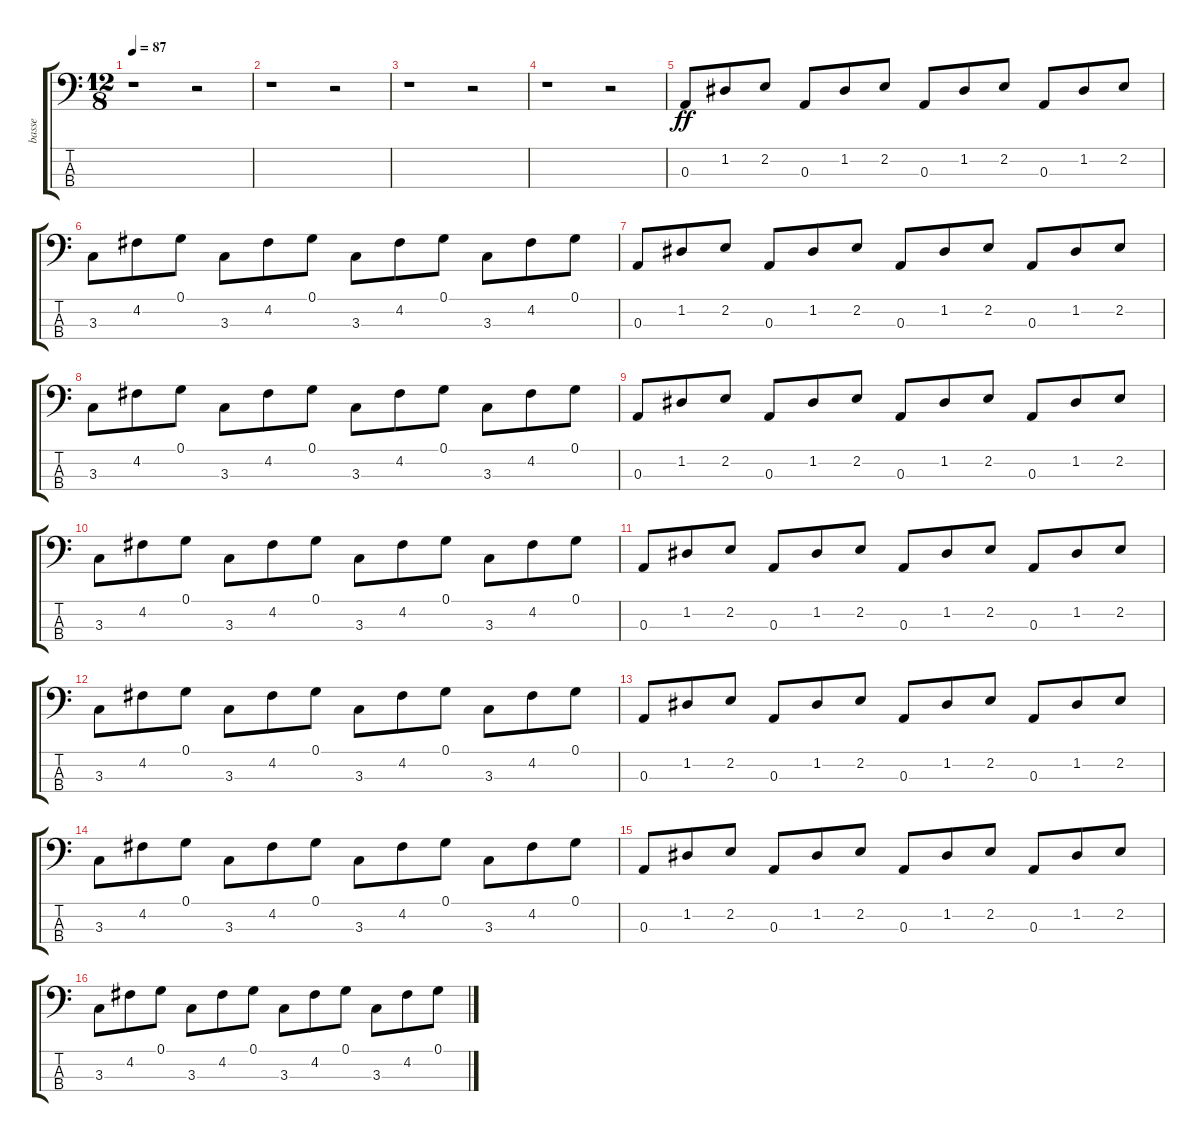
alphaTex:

\track ("basse" "basse") {instrument slapbass1}
\staff {score tabs}
\tuning (G2 D2 A1 E1) {hide}
\ts (12 8)
\tempo 87
\clef f4
\ks c
r.1{dy ff} r.2 |
r.1 r.2 |
r.1 r.2 |
r.1 r.2 |
0.3.8 1.2.8 2.2.8 0.3.8 1.2.8 2.2.8 0.3.8 1.2.8 2.2.8 0.3.8 1.2.8 2.2.8 |
3.3.8 4.2.8 0.1.8 3.3.8 4.2.8 0.1.8 3.3.8 4.2.8 0.1.8 3.3.8 4.2.8 0.1.8 |
0.3.8 1.2.8 2.2.8 0.3.8 1.2.8 2.2.8 0.3.8 1.2.8 2.2.8 0.3.8 1.2.8 2.2.8 |
3.3.8 4.2.8 0.1.8 3.3.8 4.2.8 0.1.8 3.3.8 4.2.8 0.1.8 3.3.8 4.2.8 0.1.8 |
0.3.8 1.2.8 2.2.8 0.3.8 1.2.8 2.2.8 0.3.8 1.2.8 2.2.8 0.3.8 1.2.8 2.2.8 |
3.3.8 4.2.8 0.1.8 3.3.8 4.2.8 0.1.8 3.3.8 4.2.8 0.1.8 3.3.8 4.2.8 0.1.8 |
0.3.8 1.2.8 2.2.8 0.3.8 1.2.8 2.2.8 0.3.8 1.2.8 2.2.8 0.3.8 1.2.8 2.2.8 |
3.3.8 4.2.8 0.1.8 3.3.8 4.2.8 0.1.8 3.3.8 4.2.8 0.1.8 3.3.8 4.2.8 0.1.8 |
0.3.8 1.2.8 2.2.8 0.3.8 1.2.8 2.2.8 0.3.8 1.2.8 2.2.8 0.3.8 1.2.8 2.2.8 |
3.3.8 4.2.8 0.1.8 3.3.8 4.2.8 0.1.8 3.3.8 4.2.8 0.1.8 3.3.8 4.2.8 0.1.8 |
0.3.8 1.2.8 2.2.8 0.3.8 1.2.8 2.2.8 0.3.8 1.2.8 2.2.8 0.3.8 1.2.8 2.2.8 |
3.3.8 4.2.8 0.1.8 3.3.8 4.2.8 0.1.8 3.3.8 4.2.8 0.1.8 3.3.8 4.2.8 0.1.8
